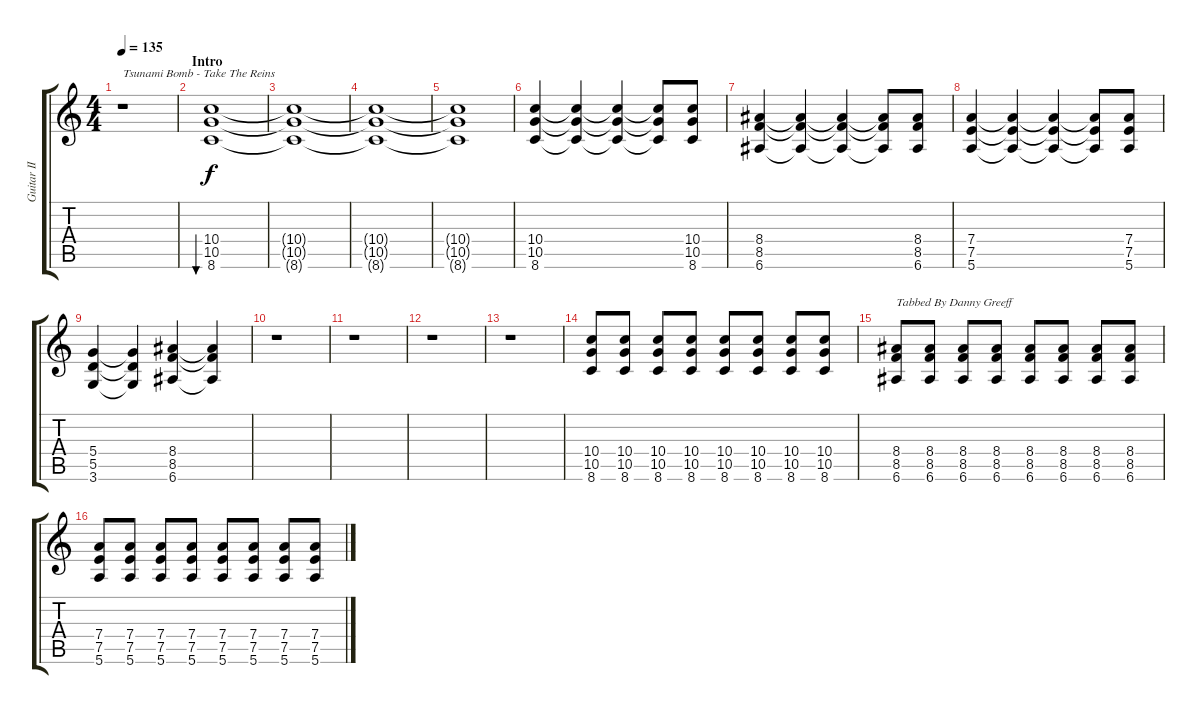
\track ("Guitar II" "Guitar II") {instrument distortionguitar}
\staff {score tabs}
\tuning (E4 B3 G3 D3 A2 E2) {hide}
\ts (4 4)
\tempo 135
\clef g2
\ks c
r.1{txt "Tsunami Bomb - Take The Reins" dy f instrument distortionguitar} |
\section ("" "Intro")
(10.4 10.5 8.6).1{bu 240 volume 9} |
(10.4{t} 10.5{t} 8.6{t}).1 |
(10.4{t} 10.5{t} 8.6{t}).1{volume 3} |
(10.4{t} 10.5{t} 8.6{t}).1 |
(10.4 10.5 8.6).4{volume 13} (10.4{t} 10.5{t} 8.6{t}).4 (10.4{t} 10.5{t} 8.6{t}).4 (10.4{t} 10.5{t} 8.6{t}).8 (10.4 10.5 8.6).8 |
(8.4 8.5 6.6).4 (8.4{t} 8.5{t} 6.6{t}).4 (8.4{t} 8.5{t} 6.6{t}).4 (8.4{t} 8.5{t} 6.6{t}).8 (8.4 8.5 6.6).8 |
(7.4 7.5 5.6).4 (7.4{t} 7.5{t} 5.6{t}).4 (7.4{t} 7.5{t} 5.6{t}).4 (7.4{t} 7.5{t} 5.6{t}).8 (7.4 7.5 5.6).8 |
(5.4 5.5 3.6).4 (5.4{t} 5.5{t} 3.6{t}).4 (8.4 8.5 6.6).4 (8.4{t} 8.5{t} 6.6{t}).4 |
r.1 |
r.1 |
r.1 |
r.1 |
(10.4 10.5 8.6).8{volume 10} (10.4 10.5 8.6).8 (10.4 10.5 8.6).8 (10.4 10.5 8.6).8 (10.4 10.5 8.6).8 (10.4 10.5 8.6).8 (10.4 10.5 8.6).8 (10.4 10.5 8.6).8 |
(8.4 8.5 6.6).8{txt "Tabbed By Danny Greeff"} (8.4 8.5 6.6).8 (8.4 8.5 6.6).8 (8.4 8.5 6.6).8 (8.4 8.5 6.6).8 (8.4 8.5 6.6).8 (8.4 8.5 6.6).8 (8.4 8.5 6.6).8 |
(7.4 7.5 5.6).8 (7.4 7.5 5.6).8 (7.4 7.5 5.6).8 (7.4 7.5 5.6).8 (7.4 7.5 5.6).8 (7.4 7.5 5.6).8 (7.4 7.5 5.6).8 (7.4 7.5 5.6).8
